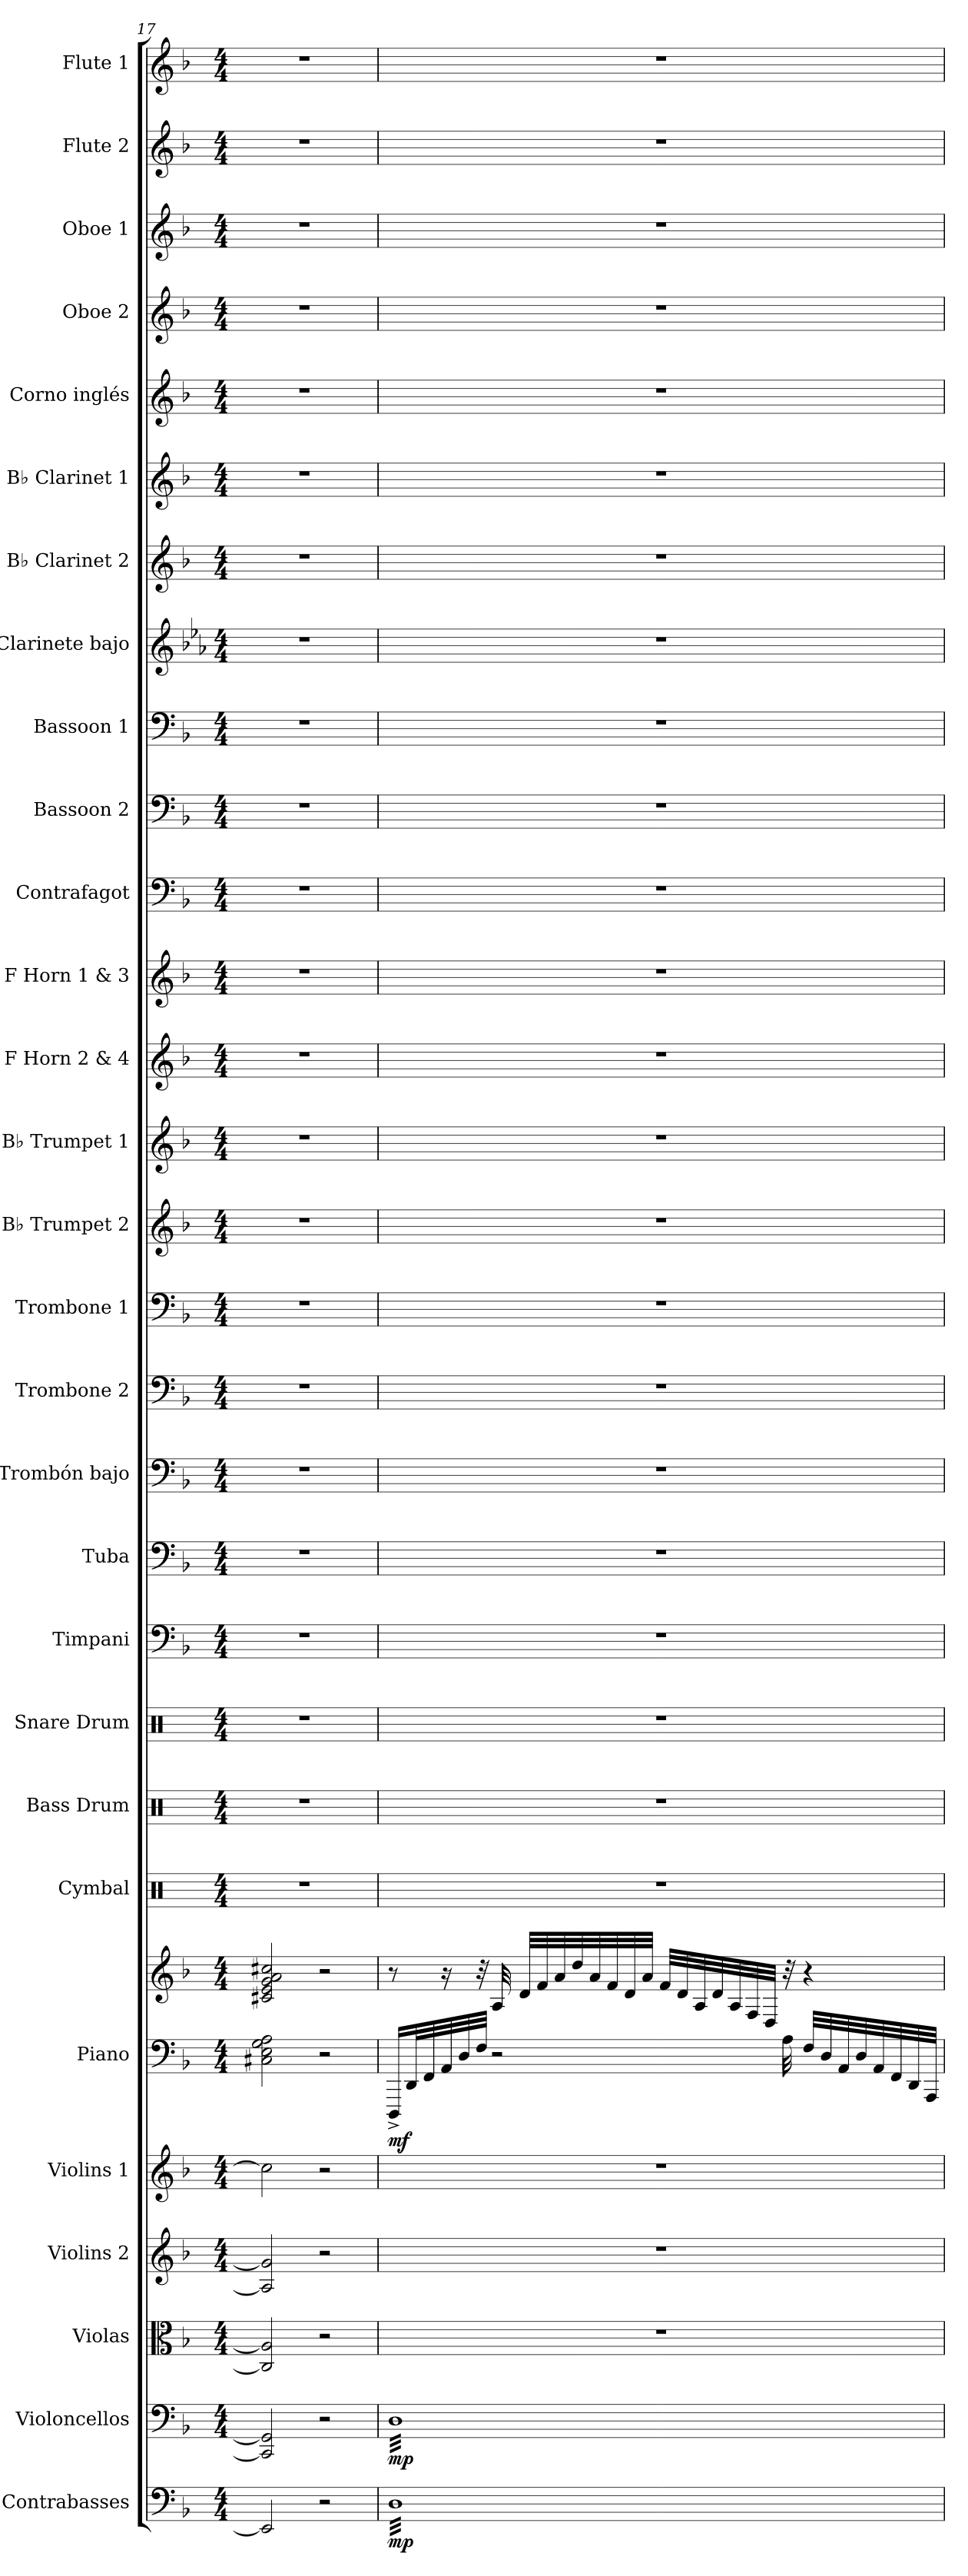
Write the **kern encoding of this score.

**kern	**dynam	**kern	**dynam	**kern	**kern	**kern	**kern	**kern	**dynam	**kern	**kern	**kern	**kern	**kern	**kern	**kern	**kern	**kern	**kern	**kern	**kern	**kern	**kern	**kern	**kern	**kern	**kern	**kern	**kern	**kern	**kern	**kern
*part29	*part29	*part28	*part28	*part27	*part26	*part25	*part24	*part24	*part24	*part23	*part22	*part21	*part20	*part19	*part18	*part17	*part16	*part15	*part14	*part13	*part12	*part11	*part10	*part9	*part8	*part7	*part6	*part5	*part4	*part3	*part2	*part1
*staff30	*staff30	*staff29	*staff29	*staff28	*staff27	*staff26	*staff25	*staff24	*staff24/25	*staff23	*staff22	*staff21	*staff20	*staff19	*staff18	*staff17	*staff16	*staff15	*staff14	*staff13	*staff12	*staff11	*staff10	*staff9	*staff8	*staff7	*staff6	*staff5	*staff4	*staff3	*staff2	*staff1
*I"Contrabasses	*	*I"Violoncellos	*	*I"Violas	*I"Violins 2	*I"Violins 1	*I"Piano	*	*	*I"Cymbal	*I"Bass Drum	*I"Snare Drum	*I"Timpani	*I"Tuba	*I"Trombón bajo	*I"Trombone 2	*I"Trombone 1	*I"B♭ Trumpet 2	*I"B♭ Trumpet 1	*I"F Horn 2 &amp; 4	*I"F Horn 1 &amp; 3	*I"Contrafagot	*I"Bassoon 2	*I"Bassoon 1	*I"Clarinete bajo	*I"B♭ Clarinet 2	*I"B♭ Clarinet 1	*I"Corno inglés	*I"Oboe 2	*I"Oboe 1	*I"Flute 2	*I"Flute 1
*I'Cbs.	*	*I'Vcs.	*	*I'Vlas.	*I'Vlns. 2	*I'Vlns. 1	*I'Pno.	*	*	*I'Cym.	*I'B. Dr.	*I'Sn. Dr.	*I'Timp.	*I'Tba.	*I'Tbn. B.	*I'Tbn. 2	*I'Tbn. 1	*I'B♭ Tpt. 2	*I'B♭ Tpt. 1	*I'F Hn. 2 4	*I'F Hn. 1 3	*I'Cfag.	*I'Bsn. 2	*I'Bsn. 1	*I'Cl. B.	*I'B♭ Cl. 2	*I'B♭ Cl. 1	*I'Cor. Ingl.	*I'Ob. 2	*I'Ob. 1	*I'Fl. 2	*I'Fl. 1
*clefF4	*	*clefF4	*	*clefC3	*clefG2	*clefG2	*clefF4	*clefG2	*	*clefX	*clefX	*clefX	*clefF4	*clefF4	*clefF4	*clefF4	*clefF4	*clefG2	*clefG2	*clefG2	*clefG2	*clefF4	*clefF4	*clefF4	*clefG2	*clefG2	*clefG2	*clefG2	*clefG2	*clefG2	*clefG2	*clefG2
*ITrd7c12	*	*	*	*	*	*	*	*	*	*	*	*	*	*	*	*	*	*ITrd1c2	*ITrd1c2	*ITrd4c7	*ITrd4c7	*ITrd7c12	*	*	*ITrd8c14	*ITrd1c2	*ITrd1c2	*ITrd4c7	*	*	*	*
*k[b-]	*	*k[b-]	*	*k[b-]	*k[b-]	*k[b-]	*k[b-]	*k[b-]	*	*k[]	*k[]	*k[]	*k[b-]	*k[b-]	*k[b-]	*k[b-]	*k[b-]	*k[b-e-a-]	*k[b-e-a-]	*k[b-e-]	*k[b-e-]	*k[b-]	*k[b-]	*k[b-]	*k[b-e-a-]	*k[b-e-a-]	*k[b-e-a-]	*k[b-e-]	*k[b-]	*k[b-]	*k[b-]	*k[b-]
*M4/4	*	*M4/4	*	*M4/4	*M4/4	*M4/4	*M4/4	*M4/4	*	*M4/4	*M4/4	*M4/4	*M4/4	*M4/4	*M4/4	*M4/4	*M4/4	*M4/4	*M4/4	*M4/4	*M4/4	*M4/4	*M4/4	*M4/4	*M4/4	*M4/4	*M4/4	*M4/4	*M4/4	*M4/4	*M4/4	*M4/4
=17	=17	=17	=17	=17	=17	=17	=17	=17	=17	=17	=17	=17	=17	=17	=17	=17	=17	=17	=17	=17	=17	=17	=17	=17	=17	=17	=17	=17	=17	=17	=17	=17
2EEE/]	.	2CC#/] 2GG/]	.	2C#/] 2A/]	2A/] 2g/]	2cc#\]	2C#X\ 2E\ 2G\ 2A\	2c#X/ 2e/ 2g/ 2a/ 2cc#X/	.	1r	1r	1r	1r	1r	1r	1r	1r	1r	1r	1r	1r	1r	1r	1r	1r	1r	1r	1r	1r	1r	1r	1r
2r	.	2r	.	2r	2r	2r	2r	2r	.	.	.	.	.	.	.	.	.	.	.	.	.	.	.	.	.	.	.	.	.	.	.	.
!!LO:PB:g=z
=18	=18	=18	=18	=18	=18	=18	=18	=18	=18	=18	=18	=18	=18	=18	=18	=18	=18	=18	=18	=18	=18	=18	=18	=18	=18	=18	=18	=18	=18	=18	=18	=18
!	!LO:DY:b	!	!LO:DY:b	!	!	!	!	!	!LO:DY:b=2	!	!	!	!	!	!	!	!	!	!	!	!	!	!	!	!	!	!	!	!	!	!	!
*tremolo	*	*	*	*	*	*	*	*	*	*	*	*	*	*	*	*	*	*	*	*	*	*	*	*	*	*	*	*	*	*	*	*
*	*	*tremolo	*	*	*	*	*	*	*	*	*	*	*	*	*	*	*	*	*	*	*	*	*	*	*	*	*	*	*	*	*	*
32DDLLL	mp	32DLLL	mp	1r	1r	1r	16DDD^/LL	8r	mf	1r	1r	1r	1r	1r	1r	1r	1r	1r	1r	1r	1r	1r	1r	1r	1r	1r	1r	1r	1r	1r	1r	1r
32DD	.	32D	.	.	.	.	.	.	.	.	.	.	.	.	.	.	.	.	.	.	.	.	.	.	.	.	.	.	.	.	.	.
32DD	.	32D	.	.	.	.	32DD/L	.	.	.	.	.	.	.	.	.	.	.	.	.	.	.	.	.	.	.	.	.	.	.	.	.
32DD	.	32D	.	.	.	.	32FF/	.	.	.	.	.	.	.	.	.	.	.	.	.	.	.	.	.	.	.	.	.	.	.	.	.
32DD	.	32D	.	.	.	.	32AA/	16r	.	.	.	.	.	.	.	.	.	.	.	.	.	.	.	.	.	.	.	.	.	.	.	.
32DD	.	32D	.	.	.	.	32D/	.	.	.	.	.	.	.	.	.	.	.	.	.	.	.	.	.	.	.	.	.	.	.	.	.
32DD	.	32D	.	.	.	.	32F/JJJ	32r	.	.	.	.	.	.	.	.	.	.	.	.	.	.	.	.	.	.	.	.	.	.	.	.
32DD	.	32D	.	.	.	.	2r	32A/	.	.	.	.	.	.	.	.	.	.	.	.	.	.	.	.	.	.	.	.	.	.	.	.
32DD	.	32D	.	.	.	.	.	32d/LLL	.	.	.	.	.	.	.	.	.	.	.	.	.	.	.	.	.	.	.	.	.	.	.	.
32DD	.	32D	.	.	.	.	.	32f/	.	.	.	.	.	.	.	.	.	.	.	.	.	.	.	.	.	.	.	.	.	.	.	.
32DD	.	32D	.	.	.	.	.	32a/	.	.	.	.	.	.	.	.	.	.	.	.	.	.	.	.	.	.	.	.	.	.	.	.
32DD	.	32D	.	.	.	.	.	32dd/	.	.	.	.	.	.	.	.	.	.	.	.	.	.	.	.	.	.	.	.	.	.	.	.
32DD	.	32D	.	.	.	.	.	32a/	.	.	.	.	.	.	.	.	.	.	.	.	.	.	.	.	.	.	.	.	.	.	.	.
32DD	.	32D	.	.	.	.	.	32f/	.	.	.	.	.	.	.	.	.	.	.	.	.	.	.	.	.	.	.	.	.	.	.	.
32DD	.	32D	.	.	.	.	.	32d/	.	.	.	.	.	.	.	.	.	.	.	.	.	.	.	.	.	.	.	.	.	.	.	.
32DD	.	32D	.	.	.	.	.	32a/JJJ	.	.	.	.	.	.	.	.	.	.	.	.	.	.	.	.	.	.	.	.	.	.	.	.
32DD	.	32D	.	.	.	.	.	32f/LLL	.	.	.	.	.	.	.	.	.	.	.	.	.	.	.	.	.	.	.	.	.	.	.	.
32DD	.	32D	.	.	.	.	.	32d/	.	.	.	.	.	.	.	.	.	.	.	.	.	.	.	.	.	.	.	.	.	.	.	.
32DD	.	32D	.	.	.	.	.	32A/	.	.	.	.	.	.	.	.	.	.	.	.	.	.	.	.	.	.	.	.	.	.	.	.
32DD	.	32D	.	.	.	.	.	32d/	.	.	.	.	.	.	.	.	.	.	.	.	.	.	.	.	.	.	.	.	.	.	.	.
32DD	.	32D	.	.	.	.	.	32A/	.	.	.	.	.	.	.	.	.	.	.	.	.	.	.	.	.	.	.	.	.	.	.	.
32DD	.	32D	.	.	.	.	.	32F/	.	.	.	.	.	.	.	.	.	.	.	.	.	.	.	.	.	.	.	.	.	.	.	.
32DD	.	32D	.	.	.	.	.	32D/JJJ	.	.	.	.	.	.	.	.	.	.	.	.	.	.	.	.	.	.	.	.	.	.	.	.
32DD	.	32D	.	.	.	.	32A\	32r	.	.	.	.	.	.	.	.	.	.	.	.	.	.	.	.	.	.	.	.	.	.	.	.
32DD	.	32D	.	.	.	.	32F/LLL	4r	.	.	.	.	.	.	.	.	.	.	.	.	.	.	.	.	.	.	.	.	.	.	.	.
32DD	.	32D	.	.	.	.	32D/	.	.	.	.	.	.	.	.	.	.	.	.	.	.	.	.	.	.	.	.	.	.	.	.	.
32DD	.	32D	.	.	.	.	32AA/	.	.	.	.	.	.	.	.	.	.	.	.	.	.	.	.	.	.	.	.	.	.	.	.	.
32DD	.	32D	.	.	.	.	32D/	.	.	.	.	.	.	.	.	.	.	.	.	.	.	.	.	.	.	.	.	.	.	.	.	.
32DD	.	32D	.	.	.	.	32AA/	.	.	.	.	.	.	.	.	.	.	.	.	.	.	.	.	.	.	.	.	.	.	.	.	.
32DD	.	32D	.	.	.	.	32FF/	.	.	.	.	.	.	.	.	.	.	.	.	.	.	.	.	.	.	.	.	.	.	.	.	.
32DD	.	32D	.	.	.	.	32DD/	.	.	.	.	.	.	.	.	.	.	.	.	.	.	.	.	.	.	.	.	.	.	.	.	.
32DDJJJ	.	32DJJJ	.	.	.	.	32AAA/JJJ	.	.	.	.	.	.	.	.	.	.	.	.	.	.	.	.	.	.	.	.	.	.	.	.	.
*	*	*Xtremolo	*	*	*	*	*	*	*	*	*	*	*	*	*	*	*	*	*	*	*	*	*	*	*	*	*	*	*	*	*	*
*Xtremolo	*	*	*	*	*	*	*	*	*	*	*	*	*	*	*	*	*	*	*	*	*	*	*	*	*	*	*	*	*	*	*	*
=	=	=	=	=	=	=	=	=	=	=	=	=	=	=	=	=	=	=	=	=	=	=	=	=	=	=	=	=	=	=	=	=
*-	*-	*-	*-	*-	*-	*-	*-	*-	*-	*-	*-	*-	*-	*-	*-	*-	*-	*-	*-	*-	*-	*-	*-	*-	*-	*-	*-	*-	*-	*-	*-	*-
